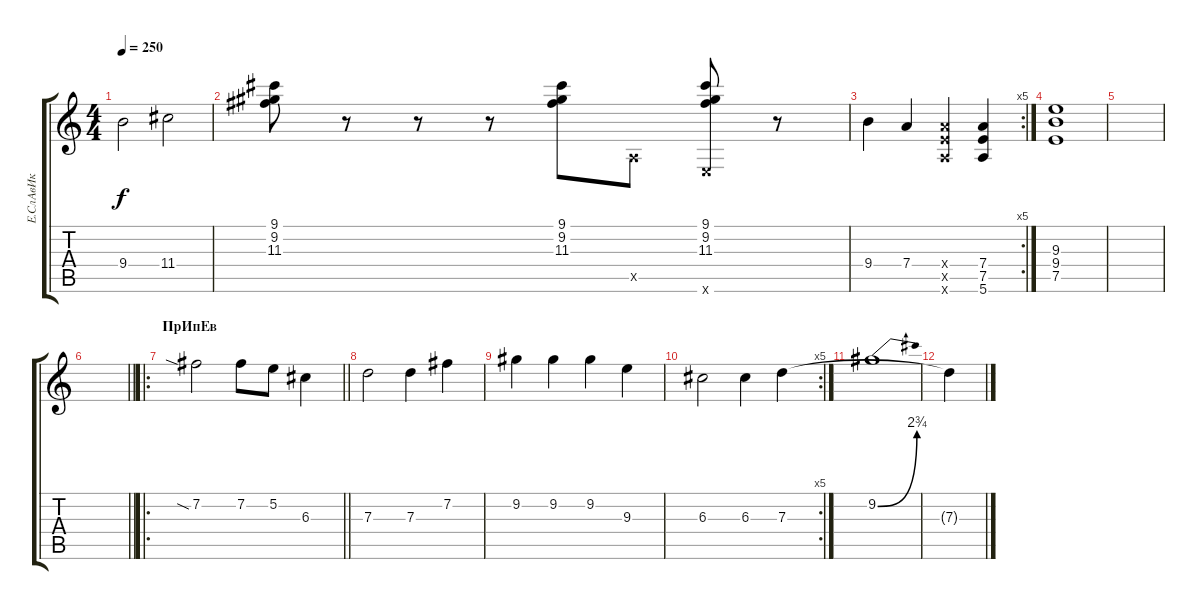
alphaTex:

\track ("Е.СлАвИк" "Е.СлАвИк") {instrument overdrivenguitar}
\staff {score tabs}
\tuning (E4 B3 G3 D3 A2 E2) {hide}
\ts (4 4)
\tempo 250
\clef g2
\ks c
9.4.2{dy f} 11.4.2 |
(9.1 9.2 11.3).8 r.8 r.8 r.8 (9.1 9.2 11.3).8 0.5{x}.8 (9.1 9.2 11.3 0.6{x}).8 r.8 |
\rc 5
9.4.4 7.4.4 (7.4{x} 7.5{x} 5.6{x}).4 (7.4 7.5 5.6).4 |
(9.3 9.4 7.5).1 |
|
\barLineRight lightlight
|
\ro
\section ("" "ПрИпЕв")
\barLineRight lightlight
7.2{sia}.2 7.2.8 5.2.8 6.3.4 |
7.3.2 7.3.4 7.2.4 |
9.2.4 9.2.4 9.2.4 9.3.4 |
\rc 5
6.3.2 6.3.4 7.3.4 |
9.2{be (bend 0 0 60 11)}.1 |
7.3{t}.4
